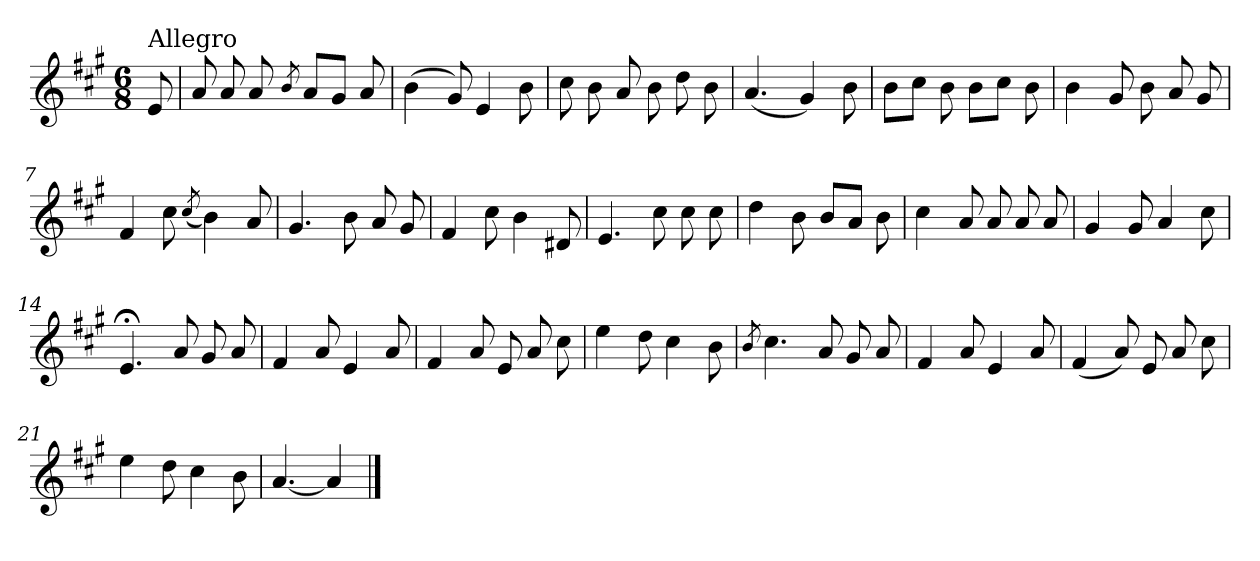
**kern
*part1
*staff1
*clefG2
*k[f#c#g#]
*A:
*M6/8
=
!LO:TX:a:t=Allegro
8e/
=1
8a/
8a/
8a/
8qb/
8a/L
8g#/J
8a/
=2
(>4b\
8g#/)
4e/
8b\
=3
8cc#\
8b\
8a/
8b\
8dd\
8b\
=4
(<4.a/
4g#/)
8b\
=5
8b\L
8cc#\J
8b\
8b\L
8cc#\J
8b\
!!LO:LB:g=z
=6
4b\
8g#/
8b\
8a/
8g#/
=7
4f#/
8cc#\
(<8qcc#/
4b\)
8a/
=8
4.g#/
8b\
8a/
8g#/
=9
4f#/
8cc#\
4b\
8d#X/
=10
4.e/
8cc#\
8cc#\
8cc#\
=11
4dd\
8b\
8b/L
8a/J
8b\
!!LO:LB:g=z
=12
4cc#\
8a/
8a/
8a/
8a/
=13
4g#/
8g#/
4a/
8cc#\
=14
4.e;</
8a/
8g#/
8a/
=15
4f#/
8a/
4e/
8a/
=16
4f#/
8a/
8e/
8a/
8cc#\
=17
4ee\
8dd\
4cc#\
8b\
!!LO:LB:g=z
=18
8qb/
4.cc#\
8a/
8g#/
8a/
=19
4f#/
8a/
4e/
8a/
=20
(<4f#/
8a/)
8e/
8a/
8cc#\
=21
4ee\
8dd\
4cc#\
8b\
=22
[4.a/
4a/]
==
*-
